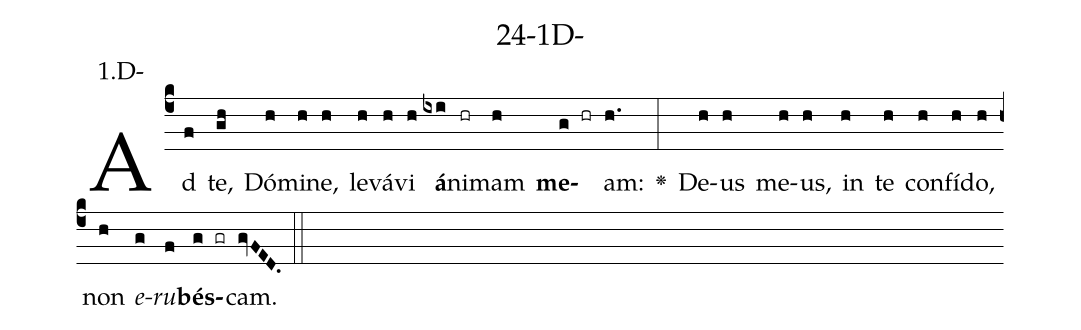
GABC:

name: 24-1D-;
annotation: 1.D-;
%%
(c4)Ad(f) te,(gh) Dó(h)mi(h)ne,(h) le(h)vá(h)vi(h) <b>á</b>(ixi)ni(hr)mam(h) <b>me</b>(g hr)am:(h.) <v>\greheightstar</v>(:) De(h)us(h) me(h)us,(h) in(h) te(h) con(h)fí(h)do,(h) non(h) <i>e</i>(g)<i>ru</i>(f)<b>bés</b>(g gr)cam.(gvFED.) (::)


%E(h) u(h) o(g) u(f) a(g) e.(gvFED.) (::)
